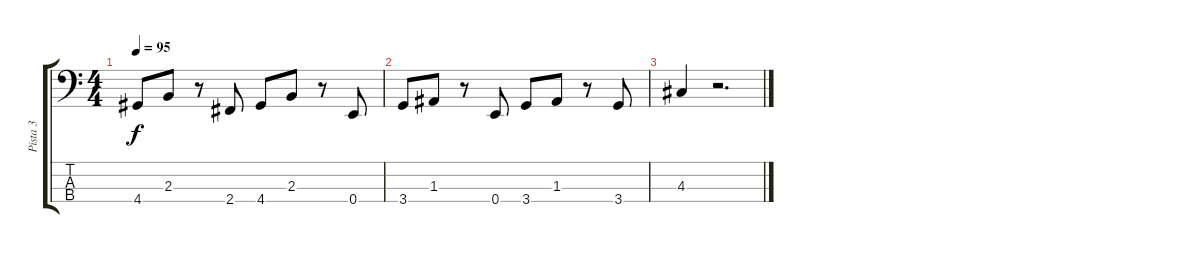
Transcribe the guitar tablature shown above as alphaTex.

\track ("Pista 3" "Pista 3") {instrument electricbasspick}
\staff {score tabs}
\tuning (G2 D2 A1 E1) {hide}
\ts (4 4)
\tempo 95
\clef f4
\ks c
4.4.8{dy f} 2.3.8 r.8 2.4.8 4.4.8 2.3.8 r.8 0.4.8 |
3.4.8 1.3.8 r.8 0.4.8 3.4.8 1.3.8 r.8 3.4.8 |
4.3.4 r.2{d}
